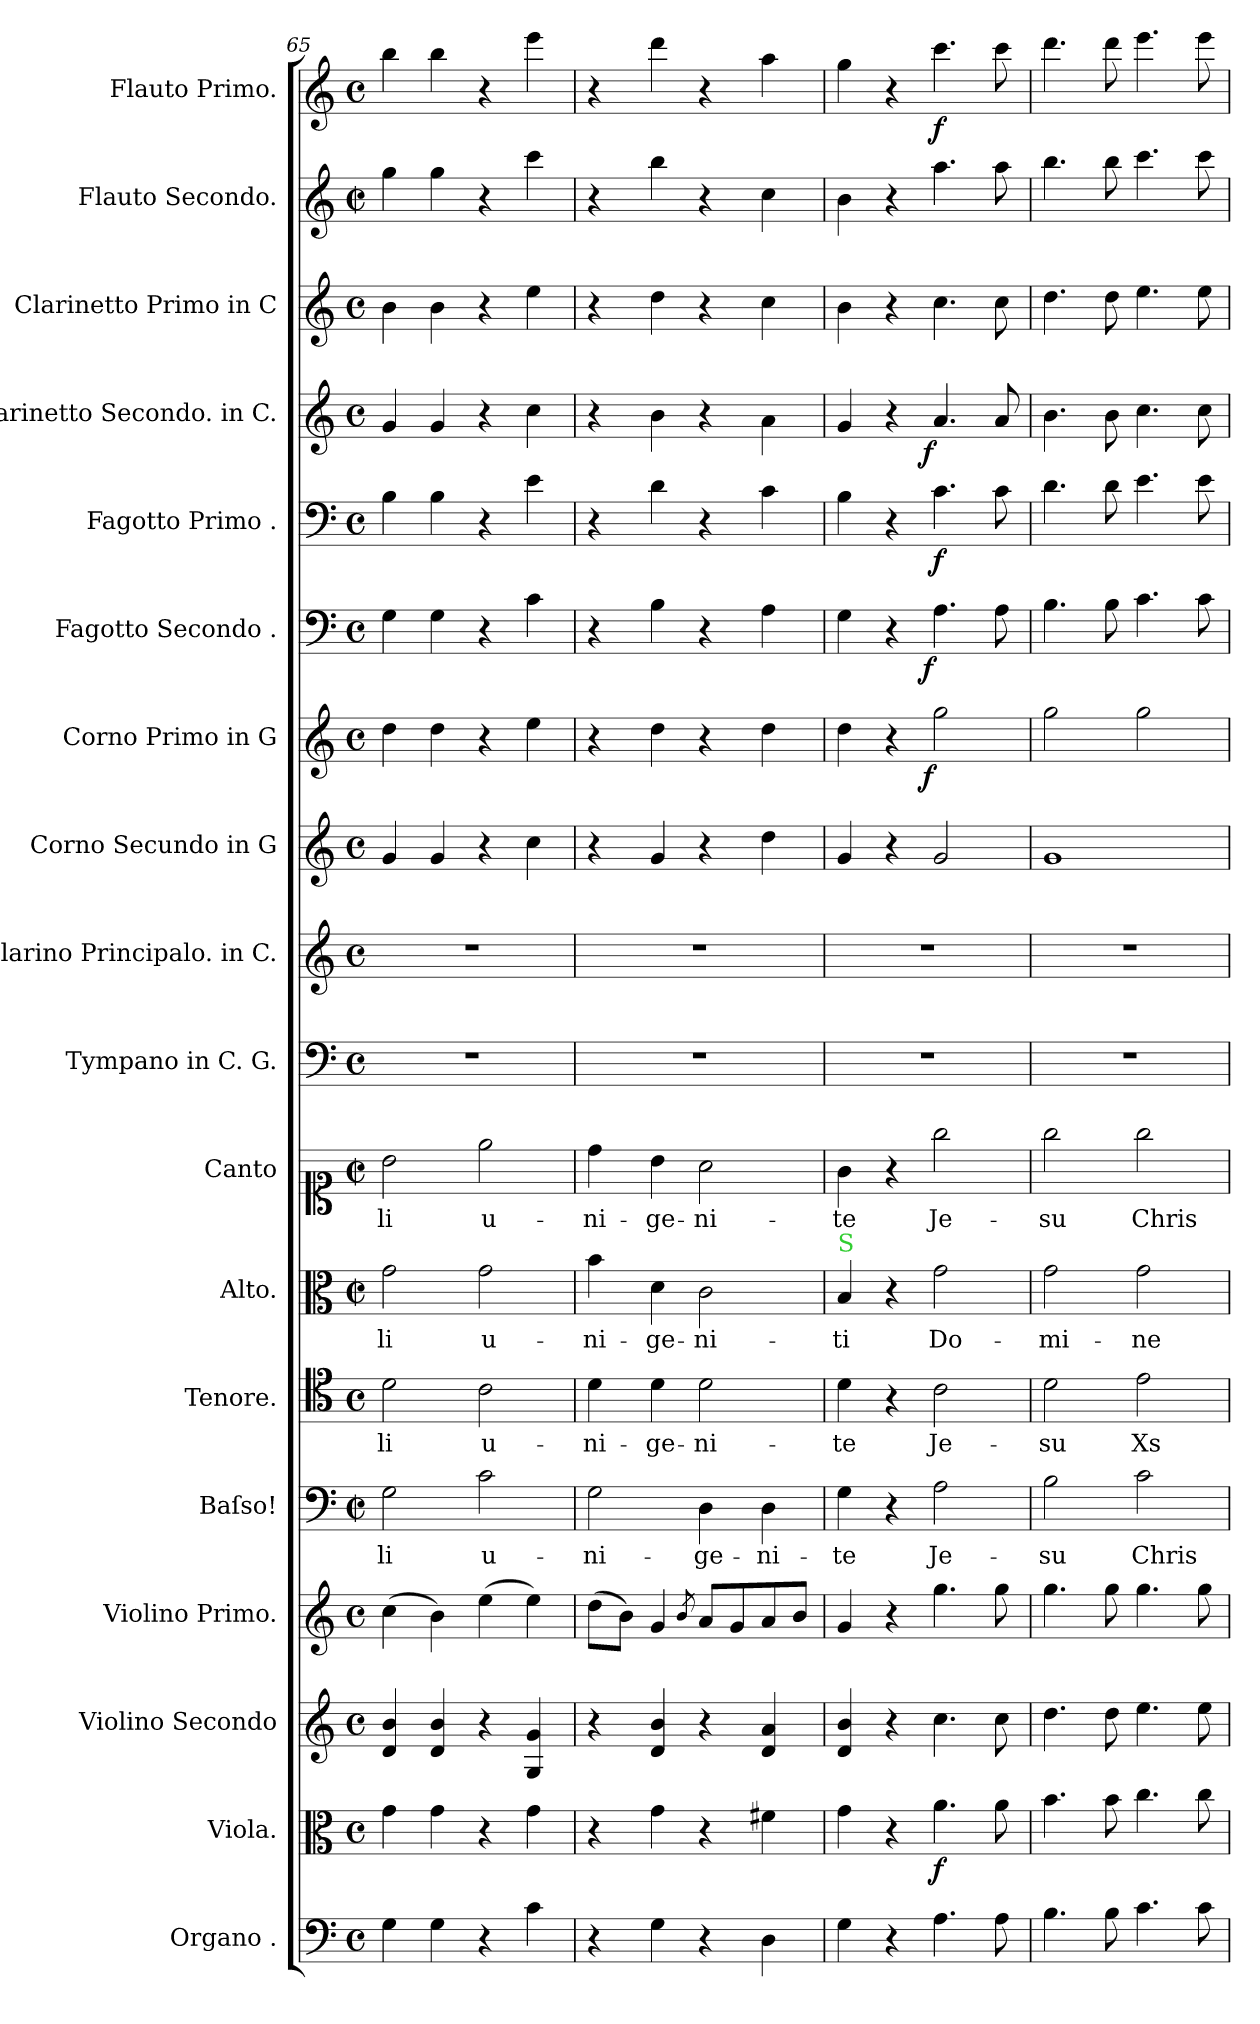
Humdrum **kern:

**kern	**kern	**dynam	**kern	**kern	**dynam	**kern	**text	**kern	**text	**kern	**text	**kern	**text	**kern	**kern	**kern	**kern	**dynam	**kern	**dynam	**kern	**dynam	**kern	**dynam	**kern	**kern	**kern	**dynam
*part18	*part17	*part17	*part16	*part15	*part15	*part14	*part14	*part13	*part13	*part12	*part12	*part11	*part11	*part10	*part9	*part8	*part7	*part7	*part6	*part6	*part5	*part5	*part4	*part4	*part3	*part2	*part1	*part1
*staff18	*staff17	*staff17	*staff16	*staff15	*staff15	*staff14	*staff14	*staff13	*staff13	*staff12	*staff12	*staff11	*staff11	*staff10	*staff9	*staff8	*staff7	*staff7	*staff6	*staff6	*staff5	*staff5	*staff4	*staff4	*staff3	*staff2	*staff1	*staff1
*I"Organo .	*I"Viola.	*	*I"Violino Secondo	*I"Violino Primo.	*	*I"Baſso!	*	*I"Tenore.	*	*I"Alto.	*	*I"Canto	*	*I"Tympano in C. G.	*I"Clarino Principalo. in C.	*I"Corno Secundo in G	*I"Corno Primo in G	*	*I"Fagotto Secondo .	*	*I"Fagotto Primo .	*	*I"Clarinetto Secondo. in C.	*	*I"Clarinetto Primo in C	*I"Flauto Secondo.	*I"Flauto Primo.	*
*I'org	*I'vla	*	*I'vl 2	*I'vl 1	*	*I'B	*	*I'T	*	*I'A	*	*I'S	*	*I'timp	*I'clar princ	*I'cor 2	*I'cor 1	*	*I'fg 2	*	*I'fg 1	*	*I'cl 2	*	*I'cl 1	*I'fl 2	*I'fl 1	*
*clefF4	*clefC3	*	*clefG2	*clefG2	*	*clefF4	*	*clefC4	*	*clefC3	*	*clefC1	*	*clefF4	*clefG2	*clefG2	*clefG2	*	*clefF4	*	*clefF4	*	*clefG2	*	*clefG2	*clefG2	*clefG2	*
*k[]	*k[]	*	*k[]	*k[]	*	*k[]	*	*k[]	*	*k[]	*	*k[]	*	*k[]	*k[]	*k[]	*k[]	*	*k[]	*	*k[]	*	*k[]	*	*k[]	*k[]	*k[]	*
*C:	*C:	*	*C:	*C:	*	*C:	*	*C:	*	*C:	*	*C:	*	*C:	*C:	*C:	*C:	*	*C:	*	*C:	*	*C:	*	*C:	*C:	*C:	*
*M4/4	*M4/4	*	*M4/4	*M4/4	*	*M4/4	*	*M4/4	*	*M4/4	*	*M4/4	*	*M4/4	*M4/4	*M4/4	*M4/4	*	*M4/4	*	*M4/4	*	*M4/4	*	*M4/4	*M4/4	*M4/4	*
*met(c)	*met(c)	*	*met(c)	*met(c)	*	*met(c|)	*	*met(c)	*	*met(c|)	*	*met(c|)	*	*met(c)	*met(c)	*met(c)	*met(c)	*	*met(c)	*	*met(c)	*	*met(c)	*	*met(c)	*met(c|)	*met(c)	*
=65	=65	=65	=65	=65	=65	=65	=65	=65	=65	=65	=65	=65	=65	=65	=65	=65	=65	=65	=65	=65	=65	=65	=65	=65	=65	=65	=65	=65
4G\	4g\	.	4d/ 4b/	(4cc\	.	2G\	-li	2d\	-li	2g\	-li	2b\	-li	1r	1r	4g/	4dd\	.	4G\	.	4B\	.	4g/	.	4b\	4gg\	4bb\	.
4G\	4g\	.	4d/ 4b/	4b\)	.	.	.	.	.	.	.	.	.	.	.	4g/	4dd\	.	4G\	.	4B\	.	4g/	.	4b\	4gg\	4bb\	.
4r	4r	.	4r	(4ee\	.	2c\	u-	2c\	u-	2g\	u-	2ee\	u-	.	.	4r	4r	.	4r	.	4r	.	4r	.	4r	4r	4r	.
4c\	4g\	.	4G/ 4g/	4ee\)	.	.	.	.	.	.	.	.	.	.	.	4cc\	4ee\	.	4c\	.	4e\	.	4cc\	.	4ee\	4ccc\	4eee\	.
=66	=66	=66	=66	=66	=66	=66	=66	=66	=66	=66	=66	=66	=66	=66	=66	=66	=66	=66	=66	=66	=66	=66	=66	=66	=66	=66	=66	=66
4r	4r	.	4r	(8dd\L	.	2G\	-ni-	4d\	-ni-	4b\	-ni-	4dd\	-ni-	1r	1r	4r	4r	.	4r	.	4r	.	4r	.	4r	4r	4r	.
.	.	.	.	8b\J)	.	.	.	.	.	.	.	.	.	.	.	.	.	.	.	.	.	.	.	.	.	.	.	.
4G\	4g\	.	4d/ 4b/	4g/	.	.	.	4d\	-ge-	4d\	-ge-	4b\	-ge-	.	.	4g/	4dd\	.	4B\	.	4d\	.	4b\	.	4dd\	4bb\	4ddd\	.
.	.	.	.	8qb/	.	.	.	.	.	.	.	.	.	.	.	.	.	.	.	.	.	.	.	.	.	.	.	.
4r	4r	.	4r	8a/L	.	4D\	-ge-	2d\	-ni-	2c\	-ni-	2a\	-ni-	.	.	4r	4r	.	4r	.	4r	.	4r	.	4r	4r	4r	.
.	.	.	.	8g/	.	.	.	.	.	.	.	.	.	.	.	.	.	.	.	.	.	.	.	.	.	.	.	.
4D\	4f#X\	.	4d/ 4a/	8a/	.	4D\	-ni-	.	.	.	.	.	.	.	.	4dd\	4dd\	.	4A\	.	4c\	.	4a\	.	4cc\	4cc\	4aa\	.
.	.	.	.	8b/J	.	.	.	.	.	.	.	.	.	.	.	.	.	.	.	.	.	.	.	.	.	.	.	.
=67	=67	=67	=67	=67	=67	=67	=67	=67	=67	=67	=67	=67	=67	=67	=67	=67	=67	=67	=67	=67	=67	=67	=67	=67	=67	=67	=67	=67
!	!	!	!	!	!	!	!	!	!	!LO:TX:a:color=limegreen:t=S	!	!	!	!	!	!	!	!	!	!	!	!	!	!	!	!	!	!
4G\	4g\	.	4d/ 4b/	4g/	.	4G\	-te	4d\	-te	4B/	-ti	4g\	-te	1r	1r	4g/	4dd\	.	4G\	.	4B\	.	4g/	.	4b\	4b\	4gg\	.
4r	4r	.	4r	4r	.	4r	.	4r	.	4r	.	4r	.	.	.	4r	4r	.	4r	.	4r	.	4r	.	4r	4r	4r	.
!	!	!LO:DY:b	!	!	!LO:DY:b	!	!	!	!	!	!	!	!	!	!	!	!	!LO:DY:rj	!	!LO:DY:rj	!	!	!	!LO:DY:rj	!	!	!	!
4.A\	4.a\	f.	4.cc\	4.gg\	fr&colon;	2A\	Je-	2c\	Je-	2g\	Do-	2gg\	Je-	.	.	2g/	2gg\	f	4.A\	f	4.c\	f	4.a/	f	4.cc\	4.aa\	4.ccc\	f
8A\	8a\	.	8cc\	8gg\	.	.	.	.	.	.	.	.	.	.	.	.	.	.	8A\	.	8c\	.	8a/	.	8cc\	8aa\	8ccc\	.
=68	=68	=68	=68	=68	=68	=68	=68	=68	=68	=68	=68	=68	=68	=68	=68	=68	=68	=68	=68	=68	=68	=68	=68	=68	=68	=68	=68	=68
4.B\	4.b\	.	4.dd\	4.gg\	.	2B\	-su	2d\	-su	2g\	-mi-	2gg\	-su	1r	1r	1g	2gg\	.	4.B\	.	4.d\	.	4.b\	.	4.dd\	4.bb\	4.ddd\	.
8B\	8b\	.	8dd\	8gg\	.	.	.	.	.	.	.	.	.	.	.	.	.	.	8B\	.	8d\	.	8b\	.	8dd\	8bb\	8ddd\	.
4.c\	4.cc\	.	4.ee\	4.gg\	.	2c\	Chris-	2e\	Xs-	2g\	-ne	2gg\	Chris-	.	.	.	2gg\	.	4.c\	.	4.e\	.	4.cc\	.	4.ee\	4.ccc\	4.eee\	.
8c\	8cc\	.	8ee\	8gg\	.	.	.	.	.	.	.	.	.	.	.	.	.	.	8c\	.	8e\	.	8cc\	.	8ee\	8ccc\	8eee\	.
=	=	=	=	=	=	=	=	=	=	=	=	=	=	=	=	=	=	=	=	=	=	=	=	=	=	=	=	=
*-	*-	*-	*-	*-	*-	*-	*-	*-	*-	*-	*-	*-	*-	*-	*-	*-	*-	*-	*-	*-	*-	*-	*-	*-	*-	*-	*-	*-
